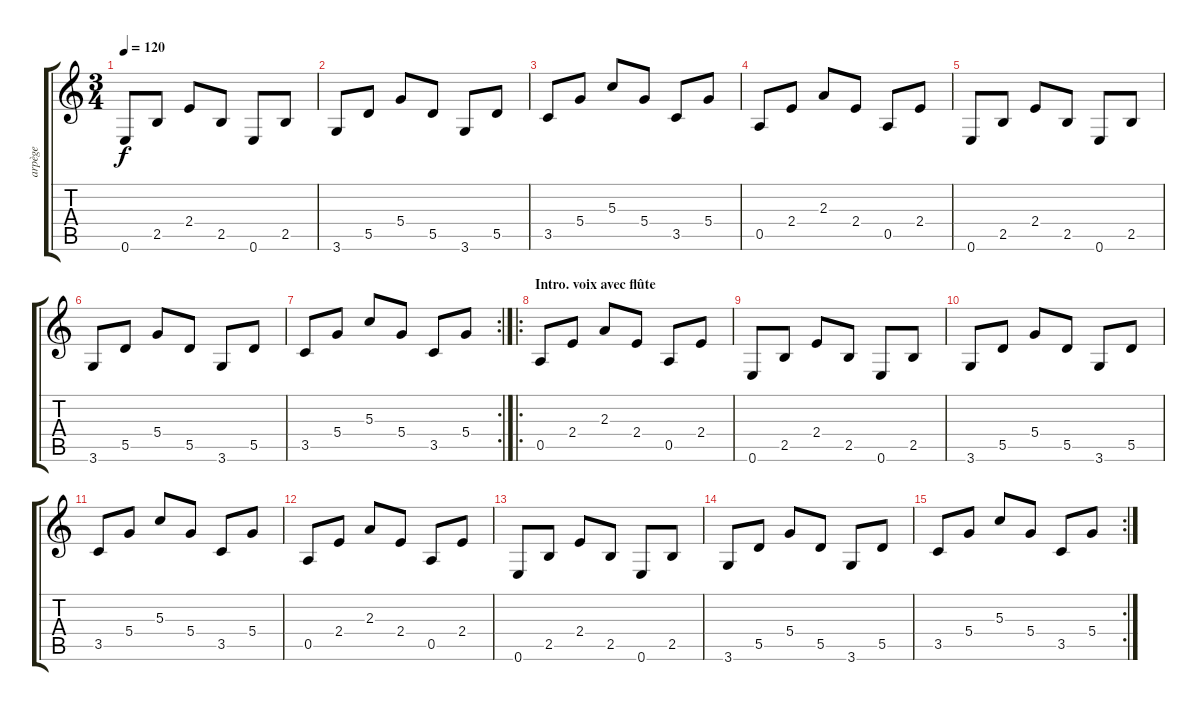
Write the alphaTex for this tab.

\track ("arpège" "arpège") {instrument acousticguitarnylon}
\staff {score tabs}
\tuning (E4 B3 G3 D3 A2 E2) {hide}
\ts (3 4)
\tempo 120
\clef g2
\ks c
0.6.8{dy f} 2.5.8 2.4.8 2.5.8 0.6.8 2.5.8 |
3.6.8 5.5.8 5.4.8 5.5.8 3.6.8 5.5.8 |
3.5.8 5.4.8 5.3.8 5.4.8 3.5.8 5.4.8 |
0.5.8 2.4.8 2.3.8 2.4.8 0.5.8 2.4.8 |
0.6.8 2.5.8 2.4.8 2.5.8 0.6.8 2.5.8 |
3.6.8 5.5.8 5.4.8 5.5.8 3.6.8 5.5.8 |
\rc 2
3.5.8 5.4.8 5.3.8 5.4.8 3.5.8 5.4.8 |
\ro
\section ("" "Intro. voix avec flûte")
0.5.8 2.4.8 2.3.8 2.4.8 0.5.8 2.4.8 |
0.6.8 2.5.8 2.4.8 2.5.8 0.6.8 2.5.8 |
3.6.8 5.5.8 5.4.8 5.5.8 3.6.8 5.5.8 |
3.5.8 5.4.8 5.3.8 5.4.8 3.5.8 5.4.8 |
0.5.8 2.4.8 2.3.8 2.4.8 0.5.8 2.4.8 |
0.6.8 2.5.8 2.4.8 2.5.8 0.6.8 2.5.8 |
3.6.8 5.5.8 5.4.8 5.5.8 3.6.8 5.5.8 |
\rc 2
3.5.8 5.4.8 5.3.8 5.4.8 3.5.8 5.4.8
